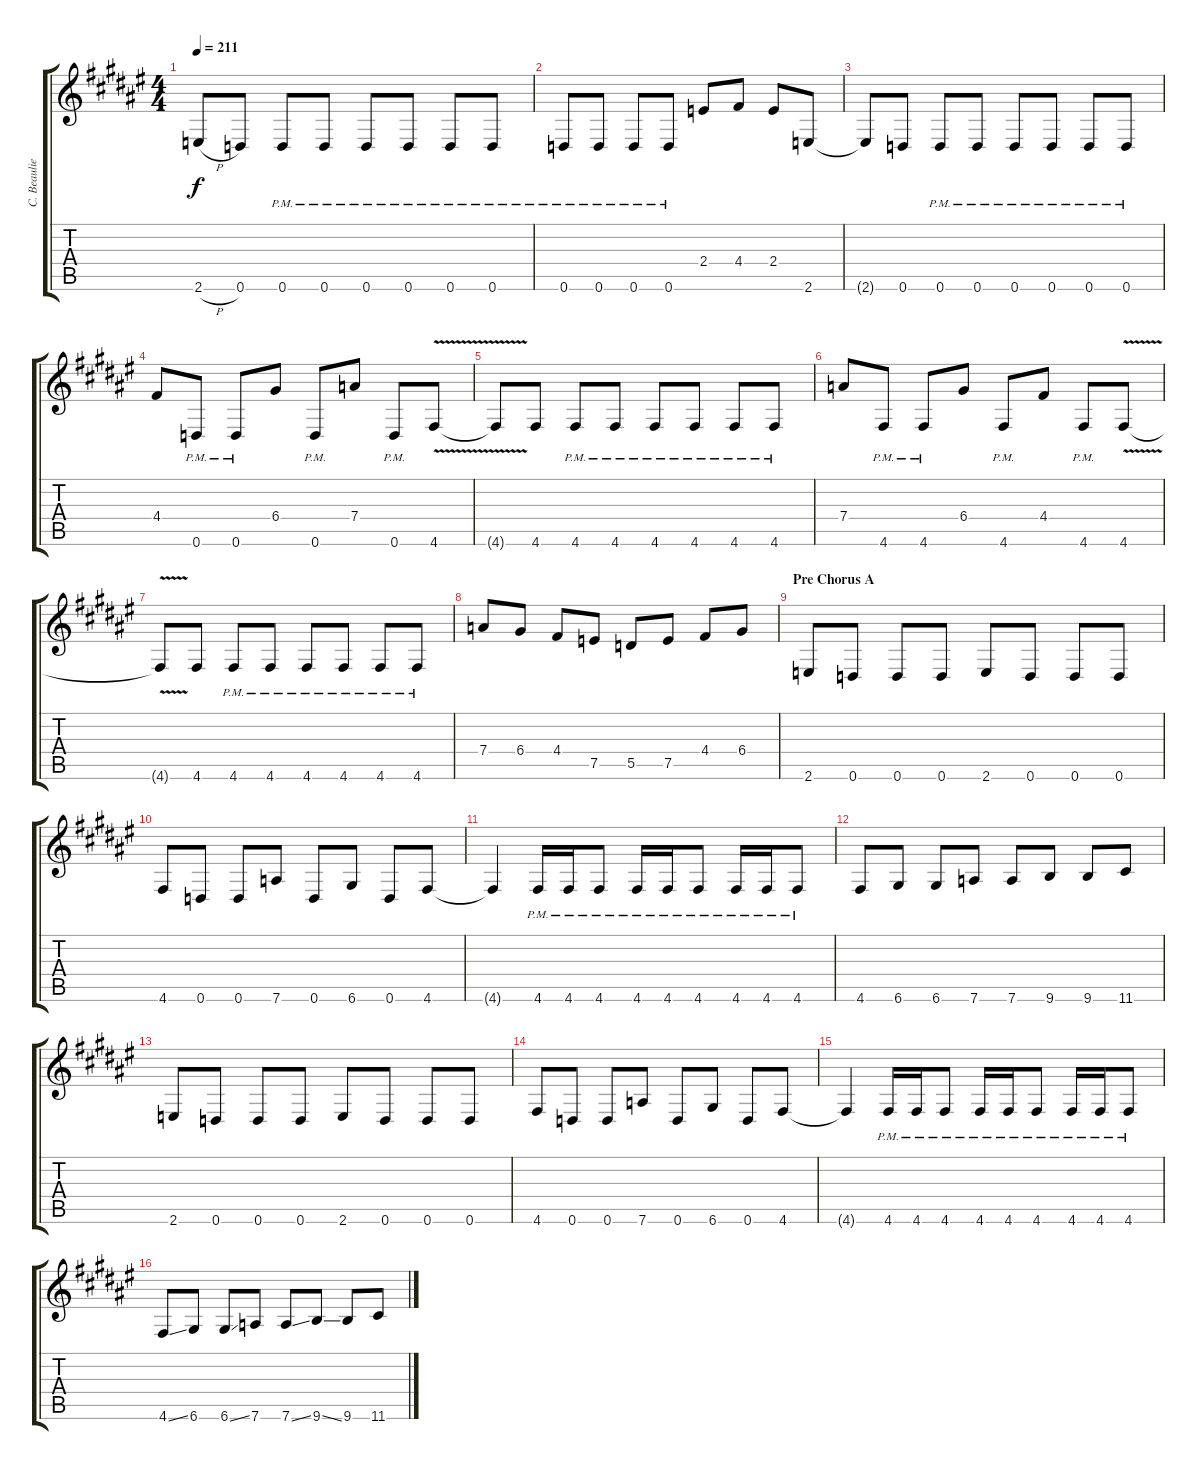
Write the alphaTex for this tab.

\track ("C. Beaulieu" "C. Beaulie") {instrument distortionguitar}
\staff {score tabs}
\tuning (E4 B3 G3 D3 A2 D2) {hide}
\ts (4 4)
\tempo 211
\clef g2
\ks d#minor
2.6{h}.8{dy f} 0.6.8 0.6{pm}.8 0.6{pm}.8 0.6{pm}.8 0.6{pm}.8 0.6{pm}.8 0.6{pm}.8 |
0.6{pm}.8 0.6{pm}.8 0.6{pm}.8 0.6{pm}.8 2.4.8 4.4.8 2.4.8 2.6.8 |
2.6{t}.8 0.6.8 0.6{pm}.8 0.6{pm}.8 0.6{pm}.8 0.6{pm}.8 0.6{pm}.8 0.6{pm}.8 |
4.4.8 0.6{pm}.8 0.6{pm}.8 6.4.8 0.6{pm}.8 7.4.8 0.6{pm}.8 4.6{v}.8 |
4.6{t}.8 4.6.8 4.6{pm}.8 4.6{pm}.8 4.6{pm}.8 4.6{pm}.8 4.6{pm}.8 4.6{pm}.8 |
7.4.8 4.6{pm}.8 4.6{pm}.8 6.4.8 4.6{pm}.8 4.4.8 4.6{pm}.8 4.6{v}.8 |
4.6{t}.8 4.6.8 4.6{pm}.8 4.6{pm}.8 4.6{pm}.8 4.6{pm}.8 4.6{pm}.8 4.6{pm}.8 |
7.4.8 6.4.8 4.4.8 7.5.8 5.5.8 7.5.8 4.4.8 6.4.8 |
\section ("" "Pre Chorus A")
2.6.8 0.6.8 0.6.8 0.6.8 2.6.8 0.6.8 0.6.8 0.6.8 |
4.6.8 0.6.8 0.6.8 7.6.8 0.6.8 6.6.8 0.6.8 4.6.8 |
4.6{t}.4 4.6{pm}.16 4.6{pm}.16 4.6{pm}.8 4.6{pm}.16 4.6{pm}.16 4.6{pm}.8 4.6{pm}.16 4.6{pm}.16 4.6{pm}.8 |
4.6.8 6.6.8 6.6.8 7.6.8 7.6.8 9.6.8 9.6.8 11.6.8 |
2.6.8 0.6.8 0.6.8 0.6.8 2.6.8 0.6.8 0.6.8 0.6.8 |
4.6.8 0.6.8 0.6.8 7.6.8 0.6.8 6.6.8 0.6.8 4.6.8 |
4.6{t}.4 4.6{pm}.16 4.6{pm}.16 4.6{pm}.8 4.6{pm}.16 4.6{pm}.16 4.6{pm}.8 4.6{pm}.16 4.6{pm}.16 4.6{pm}.8 |
4.6{ss}.8 6.6.8 6.6{ss}.8 7.6.8 7.6{ss}.8 9.6{ss}.8 9.6.8 11.6.8
